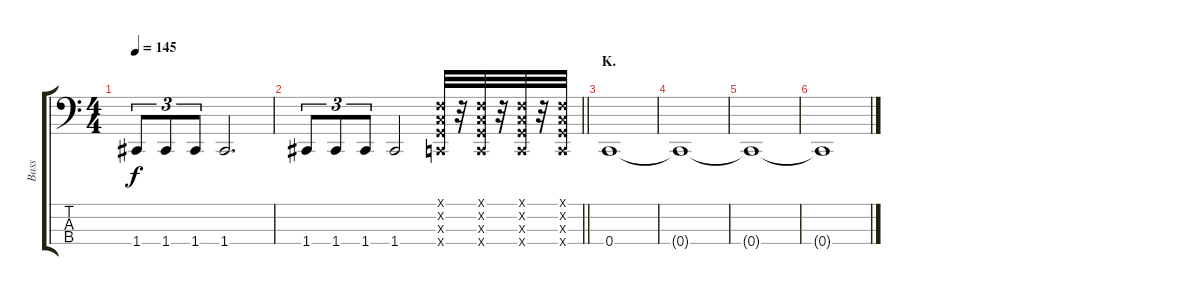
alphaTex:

\track ("Bass" "Bass") {instrument electricbasspick}
\staff {score tabs}
\tuning (F2 C2 G1 C1) {hide}
\ts (4 4)
\tempo 145
\clef f4
\ks c
1.4.8{tu (3 2) dy f} 1.4.8{tu (3 2)} 1.4.8{tu (3 2)} 1.4.2{d} |
\barLineRight lightlight
1.4.8{tu (3 2)} 1.4.8{tu (3 2)} 1.4.8{tu (3 2)} 1.4.2 (0.1{x} 0.2{x} 0.3{x} 0.4{x}).32 r.32 (0.1{x} 0.2{x} 0.3{x} 0.4{x}).32 r.32 (0.1{x} 0.2{x} 0.3{x} 0.4{x}).32 r.32 (0.1{x} 0.2{x} 0.3{x} 0.4{x}).32 |
\section ("" "K.")
0.4.1{volume 0} |
0.4{t}.1 |
0.4{t}.1 |
0.4{t}.1
